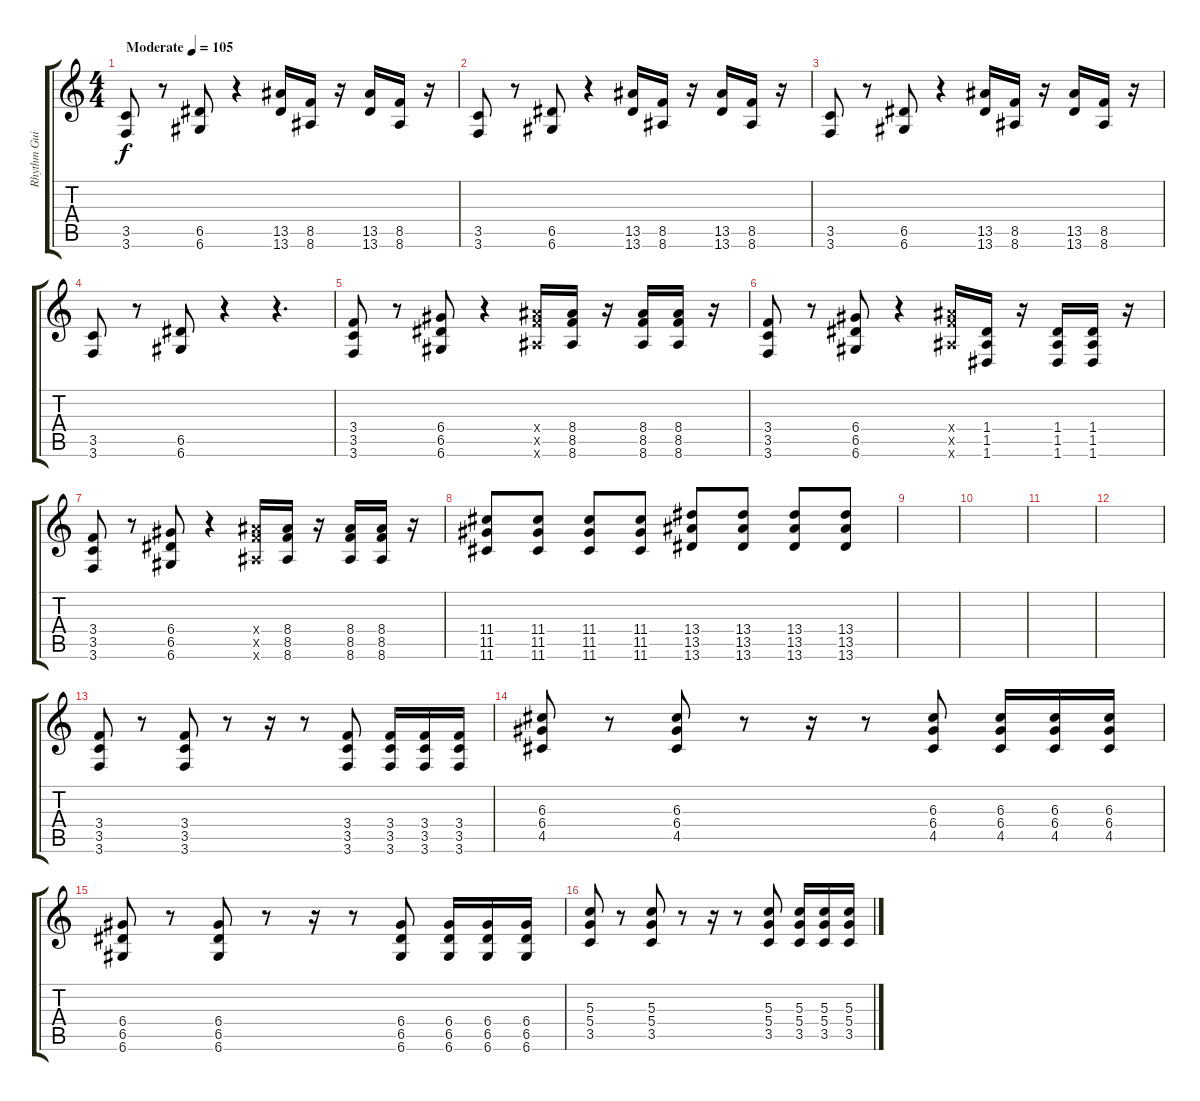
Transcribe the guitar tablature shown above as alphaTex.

\track ("Rhythm Guitar" "Rhythm Gui") {instrument distortionguitar}
\staff {score tabs}
\tuning (E4 B3 G3 D3 A2 D2) {hide}
\ts (4 4)
\tempo (105 "Moderate")
\clef g2
\ks c
(3.5 3.6).8{dy f instrument distortionguitar} r.8 (6.5 6.6).8 r.4 (13.5 13.6).16 (8.5 8.6).16 r.16 (13.5 13.6).16 (8.5 8.6).16 r.16 |
(3.5 3.6).8 r.8 (6.5 6.6).8 r.4 (13.5 13.6).16 (8.5 8.6).16 r.16 (13.5 13.6).16 (8.5 8.6).16 r.16 |
(3.5 3.6).8 r.8 (6.5 6.6).8 r.4 (13.5 13.6).16 (8.5 8.6).16 r.16 (13.5 13.6).16 (8.5 8.6).16 r.16 |
(3.5 3.6).8 r.8 (6.5 6.6).8 r.4 r.4{d} |
(3.4 3.5 3.6).8 r.8 (6.4 6.5 6.6).8 r.4 (8.4{x} 8.5{x} 8.6{x}).16 (8.4 8.5 8.6).16 r.16 (8.4 8.5 8.6).16 (8.4 8.5 8.6).16 r.16 |
(3.4 3.5 3.6).8 r.8 (6.4 6.5 6.6).8 r.4 (8.4{x} 8.5{x} 8.6{x}).16 (1.4 1.5 1.6).16 r.16 (1.4 1.5 1.6).16 (1.4 1.5 1.6).16 r.16 |
(3.4 3.5 3.6).8 r.8 (6.4 6.5 6.6).8 r.4 (8.4{x} 8.5{x} 8.6{x}).16 (8.4 8.5 8.6).16 r.16 (8.4 8.5 8.6).16 (8.4 8.5 8.6).16 r.16 |
(11.4 11.5 11.6).8 (11.4 11.5 11.6).8 (11.4 11.5 11.6).8 (11.4 11.5 11.6).8 (13.4 13.5 13.6).8 (13.4 13.5 13.6).8 (13.4 13.5 13.6).8 (13.4 13.5 13.6).8 |
|
|
|
|
(3.4 3.5 3.6).8 r.8 (3.4 3.5 3.6).8 r.8 r.16 r.8 (3.4 3.5 3.6).8 (3.4 3.5 3.6).16 (3.4 3.5 3.6).16 (3.4 3.5 3.6).16 |
(6.3 6.4 4.5).8 r.8 (6.3 6.4 4.5).8 r.8 r.16 r.8 (6.3 6.4 4.5).8 (6.3 6.4 4.5).16 (6.3 6.4 4.5).16 (6.3 6.4 4.5).16 |
(6.4 6.5 6.6).8 r.8 (6.4 6.5 6.6).8 r.8 r.16 r.8 (6.4 6.5 6.6).8 (6.4 6.5 6.6).16 (6.4 6.5 6.6).16 (6.4 6.5 6.6).16 |
(5.3 5.4 3.5).8 r.8 (5.3 5.4 3.5).8 r.8 r.16 r.8 (5.3 5.4 3.5).8 (5.3 5.4 3.5).16 (5.3 5.4 3.5).16 (5.3 5.4 3.5).16
